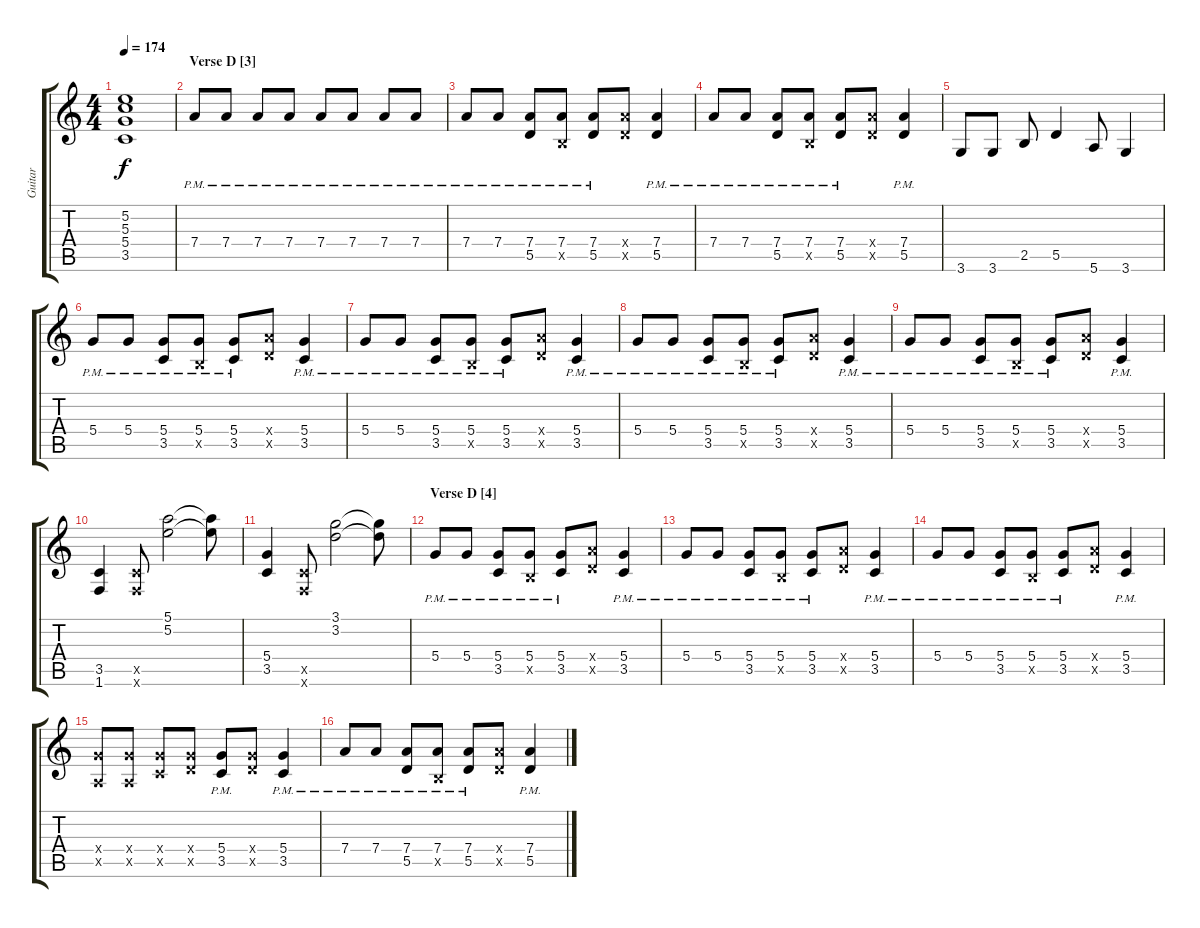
\track ("Guitar" "Guitar") {instrument overdrivenguitar}
\staff {score tabs}
\tuning (E4 B3 G3 D3 A2 E2) {hide}
\ts (4 4)
\tempo 174
\clef g2
\ks c
(5.2 5.3 5.4 3.5).1{dy f} |
\section ("" "Verse D [3]")
7.4{pm}.8 7.4{pm}.8 7.4{pm}.8 7.4{pm}.8 7.4{pm}.8 7.4{pm}.8 7.4{pm}.8 7.4{pm}.8 |
7.4{pm}.8 7.4{pm}.8 (7.4{pm} 5.5{pm}).8 (7.4{pm} 2.5{x}).8 (7.4 5.5{pm}).8 (7.4{x} 5.5{x}).8 (7.4{pm} 5.5{pm}).4 |
7.4{pm}.8 7.4{pm}.8 (7.4{pm} 5.5{pm}).8 (7.4{pm} 2.5{x}).8 (7.4 5.5{pm}).8 (7.4{x} 5.5{x}).8 (7.4{pm} 5.5{pm}).4 |
3.6.8 3.6.8 2.5.8 5.5.4 5.6.8 3.6.4 |
5.4{pm}.8 5.4{pm}.8 (5.4{pm} 3.5{pm}).8 (5.4{pm} 2.5{x}).8 (5.4 3.5{pm}).8 (7.4{x} 5.5{x}).8 (5.4{pm} 3.5{pm}).4 |
5.4{pm}.8 5.4{pm}.8 (5.4{pm} 3.5{pm}).8 (5.4{pm} 2.5{x}).8 (5.4 3.5{pm}).8 (7.4{x} 5.5{x}).8 (5.4{pm} 3.5{pm}).4 |
5.4{pm}.8 5.4{pm}.8 (5.4{pm} 3.5{pm}).8 (5.4{pm} 2.5{x}).8 (5.4 3.5{pm}).8 (7.4{x} 5.5{x}).8 (5.4{pm} 3.5{pm}).4 |
5.4{pm}.8 5.4{pm}.8 (5.4{pm} 3.5{pm}).8 (5.4{pm} 2.5{x}).8 (5.4 3.5{pm}).8 (7.4{x} 5.5{x}).8 (5.4{pm} 3.5{pm}).4 |
(3.5 1.6).4 (3.5{x} 1.6{x}).8 (5.1 5.2).2 (5.1{t} 5.2{t}).8 |
(5.4 3.5).4 (3.5{x} 1.6{x}).8 (3.1 3.2).2 (3.1{t} 3.2{t}).8 |
\section ("" "Verse D [4]")
5.4{pm}.8 5.4{pm}.8 (5.4{pm} 3.5{pm}).8 (5.4{pm} 2.5{x}).8 (5.4 3.5{pm}).8 (7.4{x} 5.5{x}).8 (5.4{pm} 3.5{pm}).4 |
5.4{pm}.8 5.4{pm}.8 (5.4{pm} 3.5{pm}).8 (5.4{pm} 2.5{x}).8 (5.4 3.5{pm}).8 (7.4{x} 5.5{x}).8 (5.4{pm} 3.5{pm}).4 |
5.4{pm}.8 5.4{pm}.8 (5.4{pm} 3.5{pm}).8 (5.4{pm} 2.5{x}).8 (5.4 3.5{pm}).8 (7.4{x} 5.5{x}).8 (5.4{pm} 3.5{pm}).4 |
(5.4{x} 0.5{x}).8 (5.4{x} 0.5{x}).8 (5.4{x} 3.5{x}).8 (5.4{x} 5.5{x}).8 (5.4{pm} 3.5{pm}).8 (5.4{x} 5.5{x}).8 (5.4{pm} 3.5{pm}).4 |
7.4{pm}.8 7.4{pm}.8 (7.4{pm} 5.5{pm}).8 (7.4{pm} 2.5{x}).8 (7.4{pm} 5.5{pm}).8 (7.4{x} 5.5{x}).8 (7.4{pm} 5.5{pm}).4
